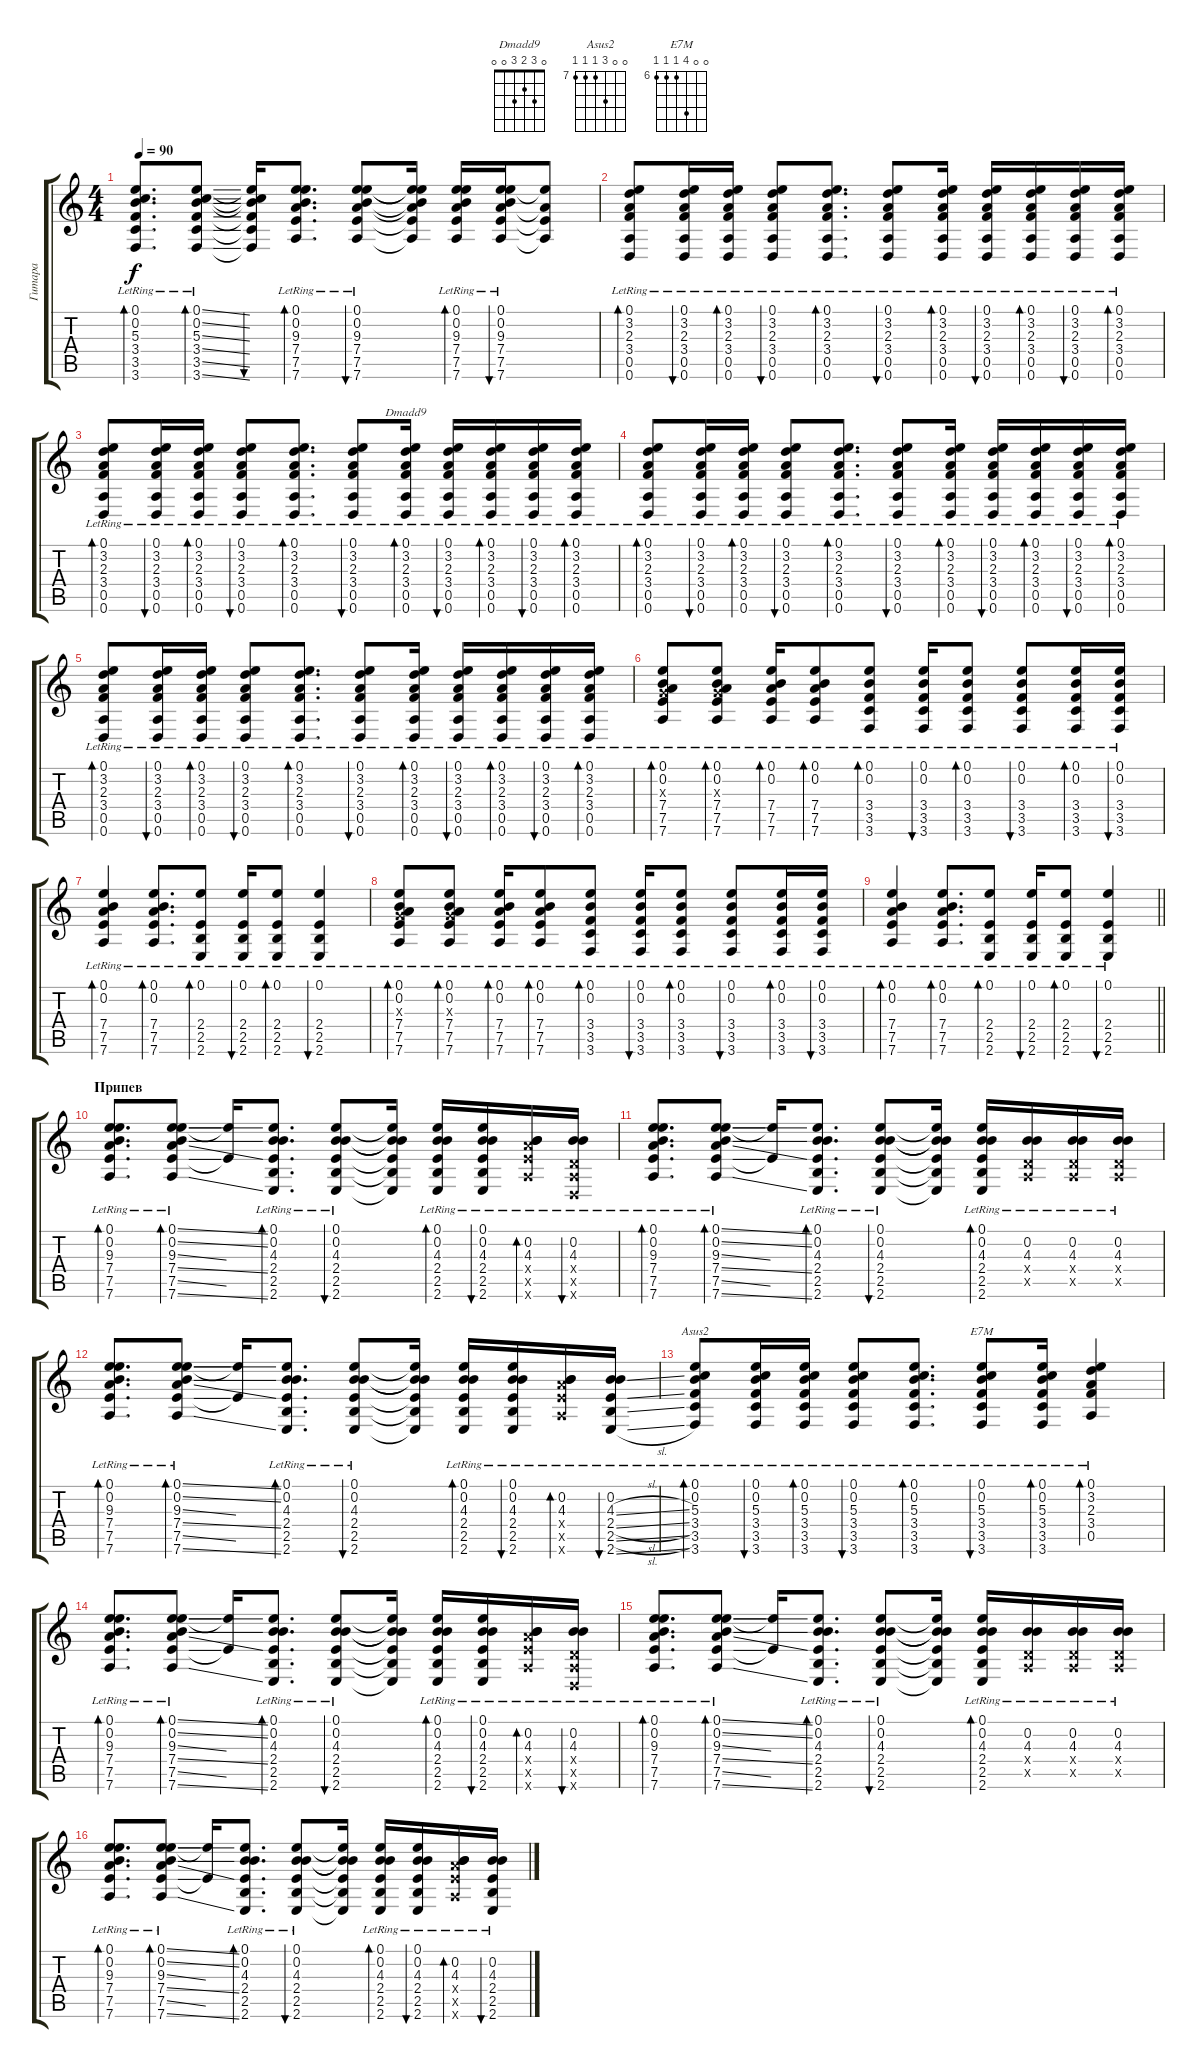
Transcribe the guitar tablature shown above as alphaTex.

\track ("Гитара" "Гитара") {instrument acousticguitarsteel}
\staff {score tabs}
\tuning (E4 B3 G3 D3 A2 D2) {hide}
\chord ("Dmadd9" 0 3 2 3 0 0)
\chord ("Asus2" 0 0 9 7 7 7) {firstfret 7}
\chord ("E7M" 0 0 9 6 6 6) {firstfret 6}
\ts (4 4)
\tempo 90
\clef g2
\ks c
(0.1{lr} 0.2{lr} 5.3{lr} 3.4{lr} 3.5{lr} 3.6{lr}).8{d bd 60 dy f} (0.1{ss lr} 0.2{ss lr} 5.3{ss lr} 3.4{ss lr} 3.5{ss lr} 3.6{ss lr}).8{bd 60} (0.1{t} 0.2{t} 5.3{t} 3.4{t} 3.5{t} 3.6{t}).16{bu 60} (0.1{lr} 0.2{lr} 9.3{lr} 7.4{lr} 7.5{lr} 7.6{lr}).8{d bd 60} (0.1{lr} 0.2{lr} 9.3{lr} 7.4{lr} 7.5{lr} 7.6{lr}).8{bu 60} (0.1{t} 0.2{t} 9.3{t} 7.4{t} 7.5{t} 7.6{t}).16 (0.1{lr} 0.2{lr} 9.3{lr} 7.4{lr} 7.5{lr} 7.6{lr}).16{bd 60} (0.1{lr} 0.2{lr} 9.3{lr} 7.4{lr} 7.5{lr} 7.6{lr}).16{bu 60} (9.3{t} 7.4{t} 7.5{t} 7.6{t}).8 |
(0.1{lr} 3.2{lr} 2.3{lr} 3.4{lr} 0.5{lr} 0.6{lr}).8{bd 60} (0.1{lr} 3.2{lr} 2.3{lr} 3.4{lr} 0.5{lr} 0.6{lr}).16{bu 60} (0.1{lr} 3.2{lr} 2.3{lr} 3.4{lr} 0.5{lr} 0.6{lr}).16{bd 60} (0.1{lr} 3.2{lr} 2.3{lr} 3.4{lr} 0.5{lr} 0.6{lr}).8{bu 60} (0.1{lr} 3.2{lr} 2.3{lr} 3.4{lr} 0.5{lr} 0.6{lr}).8{d bd 60} (0.1{lr} 3.2{lr} 2.3{lr} 3.4{lr} 0.5{lr} 0.6{lr}).8{bu 60} (0.1{lr} 3.2{lr} 2.3{lr} 3.4{lr} 0.5{lr} 0.6{lr}).16{bd 60} (0.1{lr} 3.2{lr} 2.3{lr} 3.4{lr} 0.5{lr} 0.6{lr}).16{bu 60} (0.1{lr} 3.2{lr} 2.3{lr} 3.4{lr} 0.5{lr} 0.6{lr}).16{bd 60} (0.1{lr} 3.2{lr} 2.3{lr} 3.4{lr} 0.5{lr} 0.6{lr}).16{bu 60} (0.1{lr} 3.2{lr} 2.3{lr} 3.4{lr} 0.5{lr} 0.6{lr}).16{bd 60} |
(0.1{lr} 3.2{lr} 2.3{lr} 3.4{lr} 0.5{lr} 0.6{lr}).8{bd 60} (0.1{lr} 3.2{lr} 2.3{lr} 3.4{lr} 0.5{lr} 0.6{lr}).16{bu 60} (0.1{lr} 3.2{lr} 2.3{lr} 3.4{lr} 0.5{lr} 0.6{lr}).16{bd 60} (0.1{lr} 3.2{lr} 2.3{lr} 3.4{lr} 0.5{lr} 0.6{lr}).8{bu 60} (0.1{lr} 3.2{lr} 2.3{lr} 3.4{lr} 0.5{lr} 0.6{lr}).8{d bd 60} (0.1{lr} 3.2{lr} 2.3{lr} 3.4{lr} 0.5{lr} 0.6{lr}).8{bu 60} (0.1{lr} 3.2{lr} 2.3{lr} 3.4{lr} 0.5{lr} 0.6{lr}).16{bd 60 ch "Dmadd9"} (0.1{lr} 3.2{lr} 2.3{lr} 3.4{lr} 0.5{lr} 0.6{lr}).16{bu 60} (0.1{lr} 3.2{lr} 2.3{lr} 3.4{lr} 0.5{lr} 0.6{lr}).16{bd 60} (0.1{lr} 3.2{lr} 2.3{lr} 3.4{lr} 0.5{lr} 0.6{lr}).16{bu 60} (0.1{lr} 3.2{lr} 2.3{lr} 3.4{lr} 0.5{lr} 0.6{lr}).16{bd 60} |
(0.1{lr} 3.2{lr} 2.3{lr} 3.4{lr} 0.5{lr} 0.6{lr}).8{bd 60} (0.1{lr} 3.2{lr} 2.3{lr} 3.4{lr} 0.5{lr} 0.6{lr}).16{bu 60} (0.1{lr} 3.2{lr} 2.3{lr} 3.4{lr} 0.5{lr} 0.6{lr}).16{bd 60} (0.1{lr} 3.2{lr} 2.3{lr} 3.4{lr} 0.5{lr} 0.6{lr}).8{bu 60} (0.1{lr} 3.2{lr} 2.3{lr} 3.4{lr} 0.5{lr} 0.6{lr}).8{d bd 60} (0.1{lr} 3.2{lr} 2.3{lr} 3.4{lr} 0.5{lr} 0.6{lr}).8{bu 60} (0.1{lr} 3.2{lr} 2.3{lr} 3.4{lr} 0.5{lr} 0.6{lr}).16{bd 60} (0.1{lr} 3.2{lr} 2.3{lr} 3.4{lr} 0.5{lr} 0.6{lr}).16{bu 60} (0.1{lr} 3.2{lr} 2.3{lr} 3.4{lr} 0.5{lr} 0.6{lr}).16{bd 60} (0.1{lr} 3.2{lr} 2.3{lr} 3.4{lr} 0.5{lr} 0.6{lr}).16{bu 60} (0.1{lr} 3.2{lr} 2.3{lr} 3.4{lr} 0.5{lr} 0.6{lr}).16{bd 60} |
(0.1{lr} 3.2{lr} 2.3{lr} 3.4{lr} 0.5{lr} 0.6{lr}).8{bd 60} (0.1{lr} 3.2{lr} 2.3{lr} 3.4{lr} 0.5{lr} 0.6{lr}).16{bu 60} (0.1{lr} 3.2{lr} 2.3{lr} 3.4{lr} 0.5{lr} 0.6{lr}).16{bd 60} (0.1{lr} 3.2{lr} 2.3{lr} 3.4{lr} 0.5{lr} 0.6{lr}).8{bu 60} (0.1{lr} 3.2{lr} 2.3{lr} 3.4{lr} 0.5{lr} 0.6{lr}).8{d bd 60} (0.1{lr} 3.2{lr} 2.3{lr} 3.4{lr} 0.5{lr} 0.6{lr}).8{bu 60} (0.1{lr} 3.2{lr} 2.3{lr} 3.4{lr} 0.5{lr} 0.6{lr}).16{bd 60} (0.1{lr} 3.2{lr} 2.3{lr} 3.4{lr} 0.5{lr} 0.6{lr}).16{bu 60} (0.1{lr} 3.2{lr} 2.3{lr} 3.4{lr} 0.5{lr} 0.6{lr}).16{bd 60} (0.1{lr} 3.2{lr} 2.3{lr} 3.4{lr} 0.5{lr} 0.6{lr}).16{bu 60} (0.1{lr} 3.2{lr} 2.3{lr} 3.4{lr} 0.5{lr} 0.6{lr}).16{bd 60} |
(0.1{lr} 0.2{lr} 0.3{x} 7.4{lr} 7.5{lr} 7.6{lr}).8{bd 60} (0.1{lr} 0.2{lr} 0.3{x} 7.4{lr} 7.5{lr} 7.6{lr}).8{bd 60} (0.1{lr} 0.2{lr} 7.4{lr} 7.5{lr} 7.6{lr}).16{bd 60} (0.1{lr} 0.2{lr} 7.4{lr} 7.5{lr} 7.6{lr}).8{bd 60} (0.1{lr} 0.2{lr} 3.4{lr} 3.5{lr} 3.6{lr}).8{bd 60} (0.1{lr} 0.2{lr} 3.4{lr} 3.5{lr} 3.6{lr}).16{bu 60} (0.1{lr} 0.2{lr} 3.4{lr} 3.5{lr} 3.6{lr}).8{bd 60} (0.1{lr} 0.2{lr} 3.4{lr} 3.5{lr} 3.6{lr}).8{bu 60} (0.1{lr} 0.2{lr} 3.4{lr} 3.5{lr} 3.6{lr}).16{bd 60} (0.1{lr} 0.2{lr} 3.4{lr} 3.5{lr} 3.6{lr}).16{bu 60} |
(0.1{lr} 0.2{lr} 7.4{lr} 7.5{lr} 7.6{lr}).4{bd 60} (0.1{lr} 0.2{lr} 7.4{lr} 7.5{lr} 7.6{lr}).8{d bd 60} (0.1{lr} 2.4{lr} 2.5{lr} 2.6{lr}).8{bd 60} (0.1{lr} 2.4{lr} 2.5{lr} 2.6{lr}).16{bu 60} (0.1{lr} 2.4{lr} 2.5{lr} 2.6{lr}).8{bd 60} (0.1{lr} 2.4{lr} 2.5{lr} 2.6{lr}).4{bu 60} |
(0.1{lr} 0.2{lr} 0.3{x} 7.4{lr} 7.5{lr} 7.6{lr}).8{bd 60} (0.1{lr} 0.2{lr} 0.3{x} 7.4{lr} 7.5{lr} 7.6{lr}).8{bd 60} (0.1{lr} 0.2{lr} 7.4{lr} 7.5{lr} 7.6{lr}).16{bd 60} (0.1{lr} 0.2{lr} 7.4{lr} 7.5{lr} 7.6{lr}).8{bd 60} (0.1{lr} 0.2{lr} 3.4{lr} 3.5{lr} 3.6{lr}).8{bd 60} (0.1{lr} 0.2{lr} 3.4{lr} 3.5{lr} 3.6{lr}).16{bu 60} (0.1{lr} 0.2{lr} 3.4{lr} 3.5{lr} 3.6{lr}).8{bd 60} (0.1{lr} 0.2{lr} 3.4{lr} 3.5{lr} 3.6{lr}).8{bu 60} (0.1{lr} 0.2{lr} 3.4{lr} 3.5{lr} 3.6{lr}).16{bd 60} (0.1{lr} 0.2{lr} 3.4{lr} 3.5{lr} 3.6{lr}).16{bu 60} |
\barLineRight lightlight
(0.1{lr} 0.2{lr} 7.4{lr} 7.5{lr} 7.6{lr}).4{bd 60} (0.1{lr} 0.2{lr} 7.4{lr} 7.5{lr} 7.6{lr}).8{d bd 60} (0.1{lr} 2.4{lr} 2.5{lr} 2.6{lr}).8{bd 60} (0.1{lr} 2.4{lr} 2.5{lr} 2.6{lr}).16{bu 60} (0.1{lr} 2.4{lr} 2.5{lr} 2.6{lr}).8{bd 60} (0.1{lr} 2.4{lr} 2.5{lr} 2.6{lr}).4{bu 60} |
\section ("" "Припев")
(0.1{lr} 0.2{lr} 9.3{lr} 7.4{lr} 7.5{lr} 7.6{lr}).8{d bd 60} (0.1{ss lr} 0.2{ss lr} 9.3{ss lr} 7.4{ss lr} 7.5{ss lr} 7.6{ss lr}).8{bd 60} (9.3{t} 7.5{t}).16 (0.1{lr} 0.2{lr} 4.3{lr} 2.4{lr} 2.5{lr} 2.6{lr}).8{d bd 60} (0.1{lr} 0.2{lr} 4.3{lr} 2.4{lr} 2.5{lr} 2.6{lr}).8{bu 60} (0.1{t} 0.2{t} 4.3{t} 2.4{t} 2.5{t} 2.6{t}).16 (0.1{lr} 0.2{lr} 4.3{lr} 2.4{lr} 2.5{lr} 2.6{lr}).16{bd 60} (0.1{lr} 0.2{lr} 4.3{lr} 2.4{lr} 2.5{lr} 2.6{lr}).16{bu 60} (0.2{lr} 4.3{lr} 7.4{x} 7.5{x} 7.6{x}).16{bd 60} (0.2{lr} 4.3{lr} 0.4{x} 0.5{x} 0.6{x}).16{bu 60} |
(0.1{lr} 0.2{lr} 9.3{lr} 7.4{lr} 7.5{lr} 7.6{lr}).8{d bd 60} (0.1{ss lr} 0.2{ss lr} 9.3{ss lr} 7.4{ss lr} 7.5{ss lr} 7.6{ss lr}).8{bd 60} (9.3{t} 7.5{t}).16 (0.1{lr} 0.2{lr} 4.3{lr} 2.4{lr} 2.5{lr} 2.6{lr}).8{d bd 60} (0.1{lr} 0.2{lr} 4.3{lr} 2.4{lr} 2.5{lr} 2.6{lr}).8{bu 60} (0.1{t} 0.2{t} 4.3{t} 2.4{t} 2.5{t} 2.6{t}).16 (0.1{lr} 0.2{lr} 4.3{lr} 2.4{lr} 2.5{lr} 2.6{lr}).16{bd 60} (0.2{lr} 4.3{lr} 0.4{x} 0.5{x}).16 (0.2{lr} 4.3{lr} 0.4{x} 0.5{x}).16 (0.2{lr} 4.3{lr} 0.4{x} 0.5{x}).16 |
(0.1{lr} 0.2{lr} 9.3{lr} 7.4{lr} 7.5{lr} 7.6{lr}).8{d bd 60} (0.1{ss lr} 0.2{ss lr} 9.3{ss lr} 7.4{ss lr} 7.5{ss lr} 7.6{ss lr}).8{bd 60} (9.3{t} 7.5{t}).16 (0.1{lr} 0.2{lr} 4.3{lr} 2.4{lr} 2.5{lr} 2.6{lr}).8{d bd 60} (0.1{lr} 0.2{lr} 4.3{lr} 2.4{lr} 2.5{lr} 2.6{lr}).8{bu 60} (0.1{t} 0.2{t} 4.3{t} 2.4{t} 2.5{t} 2.6{t}).16 (0.1{lr} 0.2{lr} 4.3{lr} 2.4{lr} 2.5{lr} 2.6{lr}).16{bd 60} (0.1{lr} 0.2{lr} 4.3{lr} 2.4{lr} 2.5{lr} 2.6{lr}).16{bu 60} (0.2{lr} 4.3{lr} 7.4{x} 7.5{x} 7.6{x}).16{bd 60} (0.2{lr} 4.3{sl lr} 2.4{sl lr} 2.5{sl lr} 2.6{sl lr}).16{bu 60} |
(0.1{lr} 0.2{lr} 5.3{lr} 3.4{lr} 3.5{lr} 3.6{lr}).8{bd 60 ch "Asus2"} (0.1{lr} 0.2{lr} 5.3{lr} 3.4{lr} 3.5{lr} 3.6{lr}).16{bu 60} (0.1{lr} 0.2{lr} 5.3{lr} 3.4{lr} 3.5{lr} 3.6{lr}).16{bd 60} (0.1{lr} 0.2{lr} 5.3{lr} 3.4{lr} 3.5{lr} 3.6{lr}).8{bu 60} (0.1{lr} 0.2{lr} 5.3{lr} 3.4{lr} 3.5{lr} 3.6{lr}).8{d bd 60} (0.1{lr} 0.2{lr} 5.3{lr} 3.4{lr} 3.5{lr} 3.6{lr}).8{bu 60 ch "E7M"} (0.1{lr} 0.2{lr} 5.3{lr} 3.4{lr} 3.5{lr} 3.6{lr}).16{bd 60} (0.1{lr} 3.2{lr} 2.3{lr} 3.4{lr} 0.5{lr}).4{bd 60} |
(0.1{lr} 0.2{lr} 9.3{lr} 7.4{lr} 7.5{lr} 7.6{lr}).8{d bd 60} (0.1{ss lr} 0.2{ss lr} 9.3{ss lr} 7.4{ss lr} 7.5{ss lr} 7.6{ss lr}).8{bd 60} (9.3{t} 7.5{t}).16 (0.1{lr} 0.2{lr} 4.3{lr} 2.4{lr} 2.5{lr} 2.6{lr}).8{d bd 60} (0.1{lr} 0.2{lr} 4.3{lr} 2.4{lr} 2.5{lr} 2.6{lr}).8{bu 60} (0.1{t} 0.2{t} 4.3{t} 2.4{t} 2.5{t} 2.6{t}).16 (0.1{lr} 0.2{lr} 4.3{lr} 2.4{lr} 2.5{lr} 2.6{lr}).16{bd 60} (0.1{lr} 0.2{lr} 4.3{lr} 2.4{lr} 2.5{lr} 2.6{lr}).16{bu 60} (0.2{lr} 4.3{lr} 7.4{x} 7.5{x} 7.6{x}).16{bd 60} (0.2{lr} 4.3{lr} 0.4{x} 0.5{x} 0.6{x}).16{bu 60} |
(0.1{lr} 0.2{lr} 9.3{lr} 7.4{lr} 7.5{lr} 7.6{lr}).8{d bd 60} (0.1{ss lr} 0.2{ss lr} 9.3{ss lr} 7.4{ss lr} 7.5{ss lr} 7.6{ss lr}).8{bd 60} (9.3{t} 7.5{t}).16 (0.1{lr} 0.2{lr} 4.3{lr} 2.4{lr} 2.5{lr} 2.6{lr}).8{d bd 60} (0.1{lr} 0.2{lr} 4.3{lr} 2.4{lr} 2.5{lr} 2.6{lr}).8{bu 60} (0.1{t} 0.2{t} 4.3{t} 2.4{t} 2.5{t} 2.6{t}).16 (0.1{lr} 0.2{lr} 4.3{lr} 2.4{lr} 2.5{lr} 2.6{lr}).16{bd 60} (0.2{lr} 4.3{lr} 0.4{x} 0.5{x}).16 (0.2{lr} 4.3{lr} 0.4{x} 0.5{x}).16 (0.2{lr} 4.3{lr} 0.4{x} 0.5{x}).16 |
(0.1{lr} 0.2{lr} 9.3{lr} 7.4{lr} 7.5{lr} 7.6{lr}).8{d bd 60} (0.1{ss lr} 0.2{ss lr} 9.3{ss lr} 7.4{ss lr} 7.5{ss lr} 7.6{ss lr}).8{bd 60} (9.3{t} 7.5{t}).16 (0.1{lr} 0.2{lr} 4.3{lr} 2.4{lr} 2.5{lr} 2.6{lr}).8{d bd 60} (0.1{lr} 0.2{lr} 4.3{lr} 2.4{lr} 2.5{lr} 2.6{lr}).8{bu 60} (0.1{t} 0.2{t} 4.3{t} 2.4{t} 2.5{t} 2.6{t}).16 (0.1{lr} 0.2{lr} 4.3{lr} 2.4{lr} 2.5{lr} 2.6{lr}).16{bd 60} (0.1{lr} 0.2{lr} 4.3{lr} 2.4{lr} 2.5{lr} 2.6{lr}).16{bu 60} (0.2{lr} 4.3{lr} 7.4{x} 7.5{x} 7.6{x}).16{bd 60} (0.2{lr} 4.3{sl lr} 2.4{sl lr} 2.5{sl lr} 2.6{sl lr}).16{bu 60}
